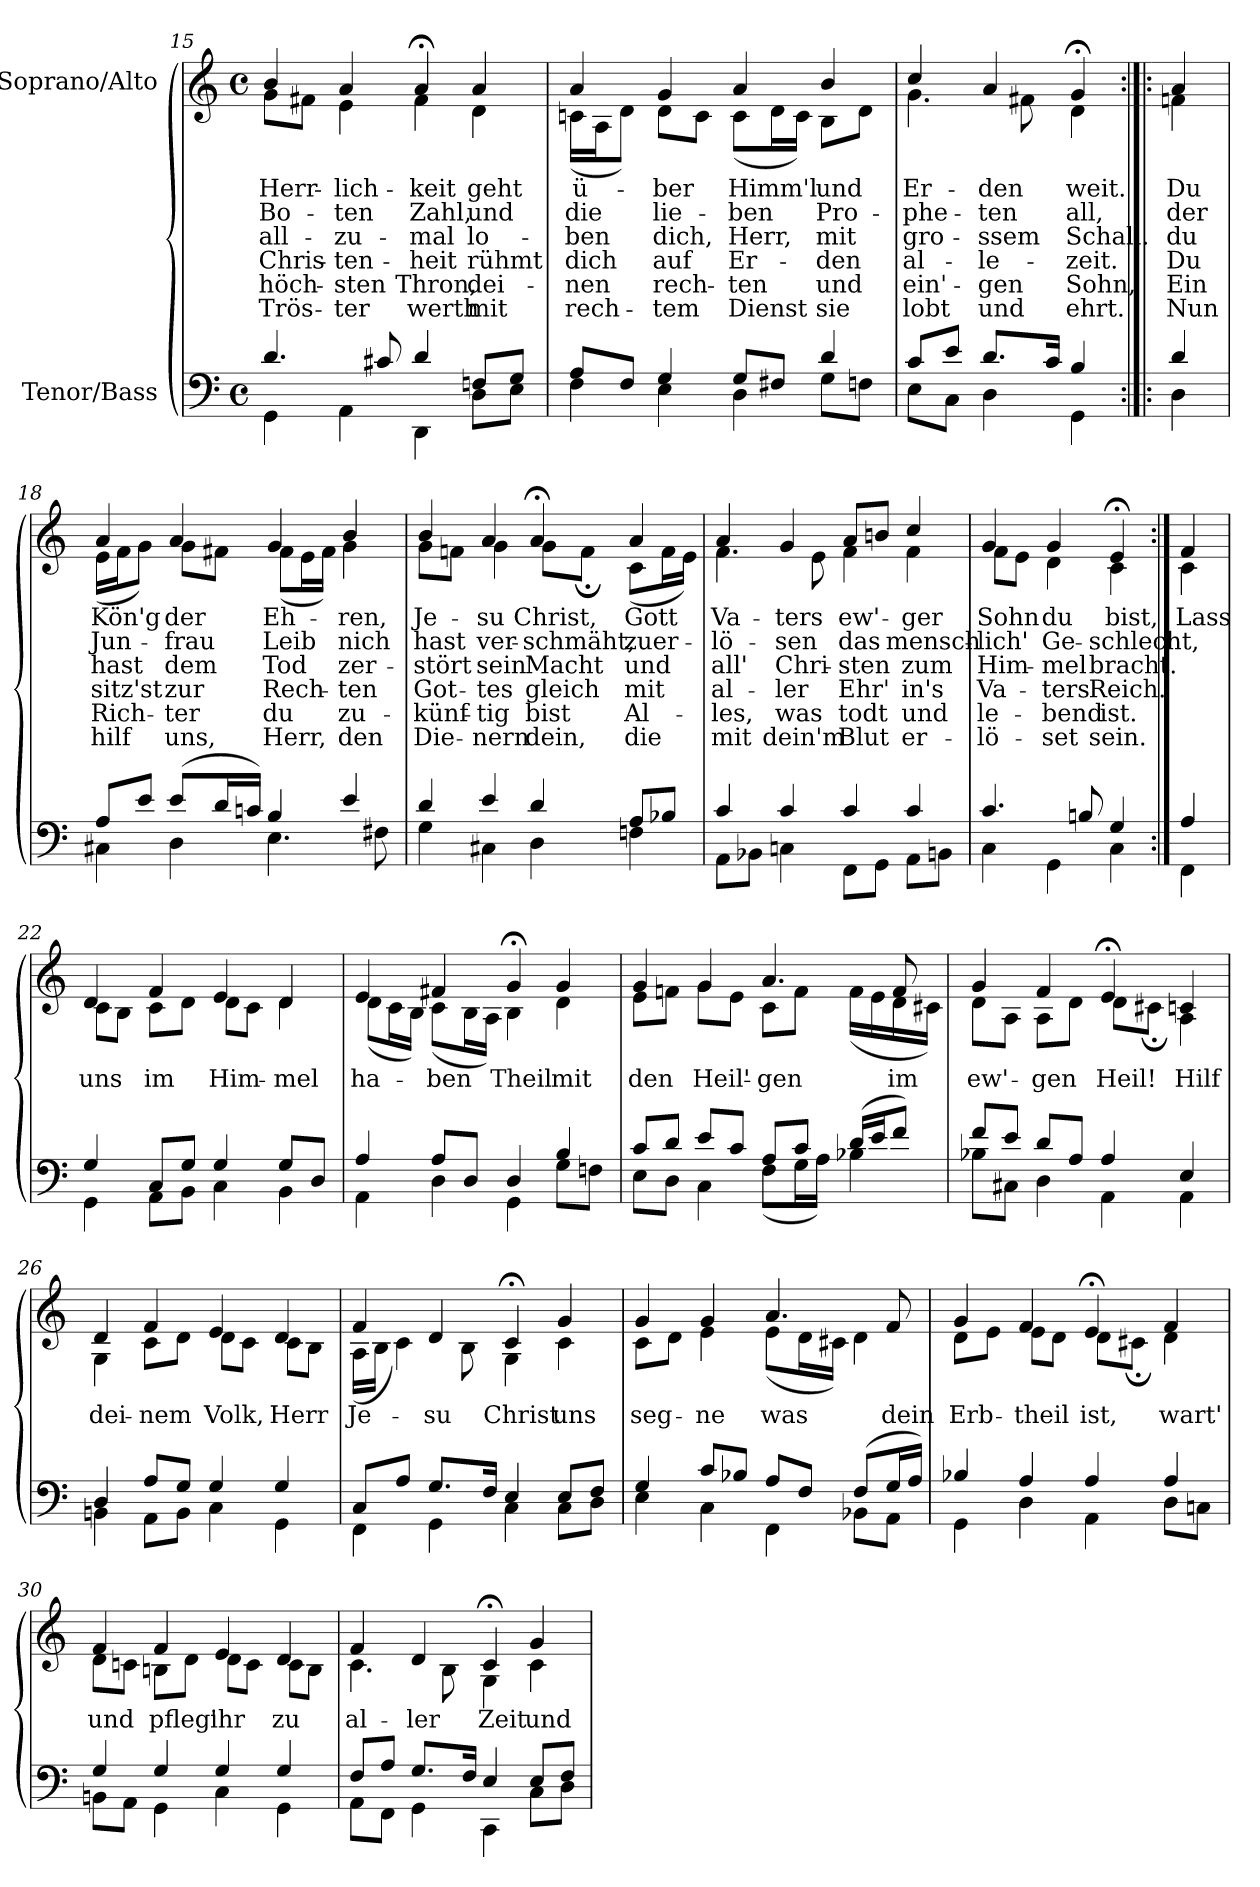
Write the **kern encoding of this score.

**kern	**kern	**text	**text	**text	**text	**text	**text
*part2	*part1	*part1	*part1	*part1	*part1	*part1	*part1
*staff2	*staff1	*staff1	*staff1	*staff1	*staff1	*staff1	*staff1
*I"Tenor/Bass	*I"Soprano/Alto	*	*	*	*	*	*
*clefF4	*clefG2	*	*	*	*	*	*
*k[]	*k[]	*	*	*	*	*	*
*M4/4	*M4/4	*	*	*	*	*	*
*met(c)	*met(c)	*	*	*	*	*	*
=15	=15	=15	=15	=15	=15	=15	=15
*^	*	*	*	*	*	*	*
!	!	!	!LO:LY:b	!LO:LY:b	!LO:LY:b	!LO:LY:b	!LO:LY:b	!LO:LY:b
*	*	*^	*	*	*	*	*	*
4.d/	4GG\	4b/	8g\L	Herr-	Bo-	all-	Chris-	höch-	Trös-
.	.	.	8f#X\J	.	.	.	.	.	.
!	!	!	!	!LO:LY:b	!LO:LY:b	!LO:LY:b	!LO:LY:b	!LO:LY:b	!LO:LY:b
.	4AA\	4a/	4e\	-lich-	-ten	-zu-	-ten-	-sten	-ter
8c#X/	.	.	.	.	.	.	.	.	.
!	!	!	!	!LO:LY:b	!LO:LY:b	!LO:LY:b	!LO:LY:b	!LO:LY:b	!LO:LY:b
4d/	4DD\	4a;</	4f#\	-keit	Zahl,	-mal	-heit	Thron,	werth
!	!	!	!	!LO:LY:b	!LO:LY:b	!LO:LY:b	!LO:LY:b	!LO:LY:b	!LO:LY:b
8Fn/L	8D\L	4a/	4d\	geht	und	lo-	rühmt	dei-	mit
8G/J	8E\J	.	.	.	.	.	.	.	.
=16	=16	=16	=16	=16	=16	=16	=16	=16	=16
!	!	!	!	!LO:LY:b	!LO:LY:b	!LO:LY:b	!LO:LY:b	!LO:LY:b	!LO:LY:b
8A/L	4F\	4a/	(16cn\LL	ü-	die	-ben	dich	-nen	rech-
.	.	.	16A\J	.	.	.	.	.	.
8F/J	.	.	8d\J)	.	.	.	.	.	.
!	!	!	!	!LO:LY:b	!LO:LY:b	!LO:LY:b	!LO:LY:b	!LO:LY:b	!LO:LY:b
4G/	4E\	4g/	8d\L	-ber	lie-	dich,	auf	rech-	-tem
.	.	.	8c\J	.	.	.	.	.	.
!	!	!	!	!LO:LY:b	!LO:LY:b	!LO:LY:b	!LO:LY:b	!LO:LY:b	!LO:LY:b
8G/L	4D\	4a/	(8c\L	Himm'l	-ben	Herr,	Er-	-ten	Dienst
8F#X/J	.	.	16d\L	.	.	.	.	.	.
.	.	.	16c\JJ)	.	.	.	.	.	.
!	!	!	!	!LO:LY:b	!LO:LY:b	!LO:LY:b	!LO:LY:b	!LO:LY:b	!LO:LY:b
4d/	8G\L	4b/	8B\L	und	Pro-	mit	-den	und	sie
.	8Fn\J	.	8d\J	.	.	.	.	.	.
=17	=17	=17	=17	=17	=17	=17	=17	=17	=17
!	!	!	!	!LO:LY:b	!LO:LY:b	!LO:LY:b	!LO:LY:b	!LO:LY:b	!LO:LY:b
8c/L	8E\L	4cc/	4.g\	Er-	-phe-	gro-	al-	ein'-	lobt
8e/J	8C\J	.	.	.	.	.	.	.	.
!	!	!	!	!LO:LY:b	!LO:LY:b	!LO:LY:b	!LO:LY:b	!LO:LY:b	!LO:LY:b
8.d/L	4D\	4a/	.	-den	-ten	-ssem	-le-	-gen	und
.	.	.	8f#X\	.	.	.	.	.	.
16c/Jk	.	.	.	.	.	.	.	.	.
!	!	!	!	!LO:LY:b	!LO:LY:b	!LO:LY:b	!LO:LY:b	!LO:LY:b	!LO:LY:b
4B/	4GG\	4g;</	4d\	weit.	all,	Schall.	-zeit.	Sohn,	ehrt.
!!LO:PB:g=z	!!
=17X5:|!|:	=17X5:|!|:	=17X5:|!|:	=17X5:|!|:	=17X5:|!|:	=17X5:|!|:	=17X5:|!|:	=17X5:|!|:	=17X5:|!|:	=17X5:|!|:
!	!	!	!	!LO:LY:b	!LO:LY:b	!LO:LY:b	!LO:LY:b	!LO:LY:b	!LO:LY:b
4d/	4D\	4a/	4fn\	Du	der	du	Du	Ein	Nun
=18	=18	=18	=18	=18	=18	=18	=18	=18	=18
!	!	!	!	!LO:LY:b	!LO:LY:b	!LO:LY:b	!LO:LY:b	!LO:LY:b	!LO:LY:b
8A/L	4C#X\	4a/	(16e\LL	Kön'g	Jun-	hast	sitz'st	Rich-	hilf
.	.	.	16f\J	.	.	.	.	.	.
8e/J	.	.	8g\J)	.	.	.	.	.	.
!	!	!	!	!LO:LY:b	!LO:LY:b	!LO:LY:b	!LO:LY:b	!LO:LY:b	!LO:LY:b
(8e/L	4D\	4a/	8g\L	der	-frau	dem	zur	-ter	uns,
16d/L	.	.	8f#X\J	.	.	.	.	.	.
16cn/JJ)	.	.	.	.	.	.	.	.	.
!	!	!	!	!LO:LY:b	!LO:LY:b	!LO:LY:b	!LO:LY:b	!LO:LY:b	!LO:LY:b
4B/	4.E\	4g/	(8f#\L	Eh-	Leib	Tod	Rech-	du	Herr,
.	.	.	16e\L	.	.	.	.	.	.
.	.	.	16f#\JJ)	.	.	.	.	.	.
!	!	!	!	!LO:LY:b	!LO:LY:b	!LO:LY:b	!LO:LY:b	!LO:LY:b	!LO:LY:b
4e/	.	4b/	4g\	-ren,	nich	zer-	-ten	zu-	den
.	8F#X\	.	.	.	.	.	.	.	.
=19	=19	=19	=19	=19	=19	=19	=19	=19	=19
!	!	!	!	!LO:LY:b	!LO:LY:b	!LO:LY:b	!LO:LY:b	!LO:LY:b	!LO:LY:b
4d/	4G\	4b/	8g\L	Je-	hast	-stört	Got-	-künf-	Die-
.	.	.	8fn\J	.	.	.	.	.	.
!	!	!	!	!LO:LY:b	!LO:LY:b	!LO:LY:b	!LO:LY:b	!LO:LY:b	!LO:LY:b
4e/	4C#X\	4a/	4g\	-su	ver-	sein	-tes	-tig	-nern
!	!	!	!	!LO:LY:b	!LO:LY:b	!LO:LY:b	!LO:LY:b	!LO:LY:b	!LO:LY:b
4d/	4D\	4a;</	8g\L	Christ,	-schmäht,	Macht	gleich	bist	dein,
.	.	.	8f;\J	.	.	.	.	.	.
!	!	!	!	!LO:LY:b	!LO:LY:b	!LO:LY:b	!LO:LY:b	!LO:LY:b	!LO:LY:b
8A/L	4Fn\	4a/	(8c\L	Gott	zuer-	und	mit	Al-	die
8B-X/J	.	.	16f\L	.	.	.	.	.	.
.	.	.	16e\JJ)	.	.	.	.	.	.
=20	=20	=20	=20	=20	=20	=20	=20	=20	=20
!	!	!	!	!LO:LY:b	!LO:LY:b	!LO:LY:b	!LO:LY:b	!LO:LY:b	!LO:LY:b
4c/	8AA\L	4a/	4.f\	Va-	-lö-	all'	al-	-les,	mit
.	8BB-X\J	.	.	.	.	.	.	.	.
!	!	!	!	!LO:LY:b	!LO:LY:b	!LO:LY:b	!LO:LY:b	!LO:LY:b	!LO:LY:b
4c/	4Cn\	4g/	.	-ters	-sen	Chri-	-ler	was	dein'm
.	.	.	8e\	.	.	.	.	.	.
!	!	!	!	!LO:LY:b	!LO:LY:b	!LO:LY:b	!LO:LY:b	!LO:LY:b	!LO:LY:b
4c/	8FF\L	8a/L	4f\	ew'-	das	-sten	Ehr'	todt	Blut
.	8GG\J	8bn/J	.	.	.	.	.	.	.
!	!	!	!	!LO:LY:b	!LO:LY:b	!LO:LY:b	!LO:LY:b	!LO:LY:b	!LO:LY:b
4c/	8AA\L	4cc/	4f\	-ger	mensch-	zum	in's	und	er-
.	8BBn\J	.	.	.	.	.	.	.	.
=21	=21	=21	=21	=21	=21	=21	=21	=21	=21
!	!	!	!	!LO:LY:b	!LO:LY:b	!LO:LY:b	!LO:LY:b	!LO:LY:b	!LO:LY:b
4.c/	4C\	4g/	8f\L	Sohn	-lich'	Him-	Va-	le-	-lö-
.	.	.	8e\J	.	.	.	.	.	.
!	!	!	!	!LO:LY:b	!LO:LY:b	!LO:LY:b	!LO:LY:b	!LO:LY:b	!LO:LY:b
.	4GG\	4g/	4d\	du	Ge-	-mel	-ters	-bend	-set
8Bn/	.	.	.	.	.	.	.	.	.
!	!	!	!	!LO:LY:b	!LO:LY:b	!LO:LY:b	!LO:LY:b	!LO:LY:b	!LO:LY:b
4G/	4C\	4e;</	4c\	bist,	-schlecht,	bracht.	Reich.	ist.	sein.
!!LO:LB:g=z	!!
=21X6:|!	=21X6:|!	=21X6:|!	=21X6:|!	=21X6:|!	=21X6:|!	=21X6:|!	=21X6:|!	=21X6:|!	=21X6:|!
!	!	!	!	!LO:LY:b	!	!	!	!	!
4A/	4FF\	4f/	4c\	Lass	.	.	.	.	.
=22	=22	=22	=22	=22	=22	=22	=22	=22	=22
!	!	!	!	!LO:LY:b	!	!	!	!	!
4G/	4GG\	4d/	8c\L	uns	.	.	.	.	.
.	.	.	8B\J	.	.	.	.	.	.
!	!	!	!	!LO:LY:b	!	!	!	!	!
8C/L	8AA\L	4f/	8c\L	im	.	.	.	.	.
8G/J	8BB\J	.	8d\J	.	.	.	.	.	.
!	!	!	!	!LO:LY:b	!	!	!	!	!
4G/	4C\	4e/	8d\L	Him-	.	.	.	.	.
.	.	.	8c\J	.	.	.	.	.	.
!	!	!	!	!LO:LY:b	!	!	!	!	!
8G/L	4BB\	4d/	4d\	-mel	.	.	.	.	.
8D/J	.	.	.	.	.	.	.	.	.
=23	=23	=23	=23	=23	=23	=23	=23	=23	=23
!	!	!	!	!LO:LY:b	!	!	!	!	!
4A/	4AA\	4e/	(8d\L	ha-	.	.	.	.	.
.	.	.	16c\L	.	.	.	.	.	.
.	.	.	16B\JJ)	.	.	.	.	.	.
!	!	!	!	!LO:LY:b	!	!	!	!	!
8A/L	4D\	4f#X/	(8c\L	-ben	.	.	.	.	.
8D/J	.	.	16B\L	.	.	.	.	.	.
.	.	.	16A\JJ)	.	.	.	.	.	.
!	!	!	!	!LO:LY:b	!	!	!	!	!
4D/	4GG\	4g;</	4B\	Theil	.	.	.	.	.
!	!	!	!	!LO:LY:b	!	!	!	!	!
4B/	8G\L	4g/	4d\	mit	.	.	.	.	.
.	8Fn\J	.	.	.	.	.	.	.	.
=24	=24	=24	=24	=24	=24	=24	=24	=24	=24
!	!	!	!	!LO:LY:b	!	!	!	!	!
8c/L	8E\L	4g/	8e\L	den	.	.	.	.	.
8d/J	8D\J	.	8fn\J	.	.	.	.	.	.
!	!	!	!	!LO:LY:b	!	!	!	!	!
8e/L	4C\	4g/	8g\L	Heil'-	.	.	.	.	.
8c/J	.	.	8e\J	.	.	.	.	.	.
!	!	!	!	!LO:LY:b	!	!	!	!	!
8A/L	(8F\L	4.a/	8c\L	-gen	.	.	.	.	.
8c/J	16G\L	.	8f\J	.	.	.	.	.	.
.	16A\JJ)	.	.	.	.	.	.	.	.
(16d/LL	4B-X\	.	(16f\LL	.	.	.	.	.	.
16e/J	.	.	16e\	.	.	.	.	.	.
!	!	!	!	!LO:LY:b	!	!	!	!	!
8f/J)	.	8f/	16d\	im	.	.	.	.	.
.	.	.	16c#X\JJ)	.	.	.	.	.	.
=25	=25	=25	=25	=25	=25	=25	=25	=25	=25
*	*	*MM70	*	*	*	*	*	*	*
!	!	!	!	!LO:LY:b	!	!	!	!	!
8f/L	8B-X\L	4g/	8d\L	ew'-	.	.	.	.	.
8e/J	8C#X\J	.	8A\J	.	.	.	.	.	.
*	*	*MM68	*	*	*	*	*	*	*
!	!	!	!	!LO:LY:b	!	!	!	!	!
8d/L	4D\	4f/	8A\L	-gen	.	.	.	.	.
8A/J	.	.	8d\J	.	.	.	.	.	.
!	!	!	!	!LO:LY:b	!	!	!	!	!
4A/	4AA\	4e;</	8d\L	Heil!	.	.	.	.	.
.	.	.	8c#X;\J	.	.	.	.	.	.
*	*	*MM72	*	*	*	*	*	*	*
!	!	!	!	!LO:LY:b	!	!	!	!	!
4E/	4AA\	4cn/	4A\	Hilf	.	.	.	.	.
!!LO:LB:g=z	!!
=26	=26	=26	=26	=26	=26	=26	=26	=26	=26
!	!	!	!	!LO:LY:b	!	!	!	!	!
4D/	4BBn\	4d/	4G\	dei-	.	.	.	.	.
!	!	!	!	!LO:LY:b	!	!	!	!	!
8A/L	8AA\L	4f/	8c\L	-nem	.	.	.	.	.
8G/J	8BB\J	.	8d\J	.	.	.	.	.	.
!	!	!	!	!LO:LY:b	!	!	!	!	!
4G/	4C\	4e/	8d\L	Volk,	.	.	.	.	.
.	.	.	8c\J	.	.	.	.	.	.
!	!	!	!	!LO:LY:b	!	!	!	!	!
4G/	4GG\	4d/	8c\L	Herr	.	.	.	.	.
.	.	.	8B\J	.	.	.	.	.	.
=27	=27	=27	=27	=27	=27	=27	=27	=27	=27
!	!	!	!	!LO:LY:b	!	!	!	!	!
8C/L	4FF\	4f/	(16A\LL	Je-	.	.	.	.	.
.	.	.	16B\JJ	.	.	.	.	.	.
8A/J	.	.	4c\)	.	.	.	.	.	.
!	!	!	!	!LO:LY:b	!	!	!	!	!
8.G/L	4GG\	4d/	.	-su	.	.	.	.	.
.	.	.	8B\	.	.	.	.	.	.
16F/Jk	.	.	.	.	.	.	.	.	.
!	!	!	!	!LO:LY:b	!	!	!	!	!
4E/	4C\	4c;</	4G\	Christ	.	.	.	.	.
!	!	!	!	!LO:LY:b	!	!	!	!	!
8E/L	8C\L	4g/	4c\	uns	.	.	.	.	.
8F/J	8D\J	.	.	.	.	.	.	.	.
=28	=28	=28	=28	=28	=28	=28	=28	=28	=28
!	!	!	!	!LO:LY:b	!	!	!	!	!
4G/	4E\	4g/	8c\L	seg-	.	.	.	.	.
.	.	.	8d\J	.	.	.	.	.	.
!	!	!	!	!LO:LY:b	!	!	!	!	!
8c/L	4C\	4g/	4e\	-ne	.	.	.	.	.
8B-X/J	.	.	.	.	.	.	.	.	.
!	!	!	!	!LO:LY:b	!	!	!	!	!
8A/L	4FF\	4.a/	(8e\L	was	.	.	.	.	.
8F/J	.	.	16d\L	.	.	.	.	.	.
.	.	.	16c#X\JJ)	.	.	.	.	.	.
(8F/L	8BB-X\L	.	4d\	.	.	.	.	.	.
!	!	!	!	!LO:LY:b	!	!	!	!	!
16G/L	8AA\J	8f/	.	dein	.	.	.	.	.
16A/JJ)	.	.	.	.	.	.	.	.	.
=29	=29	=29	=29	=29	=29	=29	=29	=29	=29
!	!	!	!	!LO:LY:b	!	!	!	!	!
4B-X/	4GG\	4g/	8d\L	Erb-	.	.	.	.	.
.	.	.	8e\J	.	.	.	.	.	.
!	!	!	!	!LO:LY:b	!	!	!	!	!
4A/	4D\	4f/	8e\L	-theil	.	.	.	.	.
.	.	.	8d\J	.	.	.	.	.	.
!	!	!	!	!LO:LY:b	!	!	!	!	!
4A/	4AA\	4e;</	8d\L	ist,	.	.	.	.	.
.	.	.	8c#X;\J	.	.	.	.	.	.
!	!	!	!	!LO:LY:b	!	!	!	!	!
4A/	8D\L	4f/	4d\	wart'	.	.	.	.	.
.	8Cn\J	.	.	.	.	.	.	.	.
!!LO:LB:g=z	!!
=30	=30	=30	=30	=30	=30	=30	=30	=30	=30
!	!	!	!	!LO:LY:b	!	!	!	!	!
4G/	8BBn\L	4f/	8d\L	und	.	.	.	.	.
.	8AA\J	.	8cn\J	.	.	.	.	.	.
!	!	!	!	!LO:LY:b	!	!	!	!	!
4G/	4GG\	4f/	8Bn\L	pfleg'	.	.	.	.	.
.	.	.	8d\J	.	.	.	.	.	.
!	!	!	!	!LO:LY:b	!	!	!	!	!
4G/	4C\	4e/	8d\L	ihr	.	.	.	.	.
.	.	.	8c\J	.	.	.	.	.	.
!	!	!	!	!LO:LY:b	!	!	!	!	!
4G/	4GG\	4d/	8c\L	zu	.	.	.	.	.
.	.	.	8B\J	.	.	.	.	.	.
=31	=31	=31	=31	=31	=31	=31	=31	=31	=31
!	!	!	!	!LO:LY:b	!	!	!	!	!
8F/L	8AA\L	4f/	4.c\	al-	.	.	.	.	.
8A/J	8FF\J	.	.	.	.	.	.	.	.
!	!	!	!	!LO:LY:b	!	!	!	!	!
8.G/L	4GG\	4d/	.	-ler	.	.	.	.	.
.	.	.	8B\	.	.	.	.	.	.
16F/Jk	.	.	.	.	.	.	.	.	.
!	!	!	!	!LO:LY:b	!	!	!	!	!
4E/	4CC\	4c;</	4G\	Zeit	.	.	.	.	.
!	!	!	!	!LO:LY:b	!	!	!	!	!
8E/L	8C\L	4g/	4c\	und	.	.	.	.	.
8F/J	8D\J	.	.	.	.	.	.	.	.
*v	*v	*	*	*	*	*	*	*	*
*	*v	*v	*	*	*	*	*	*
=	=	=	=	=	=	=	=
*-	*-	*-	*-	*-	*-	*-	*-
